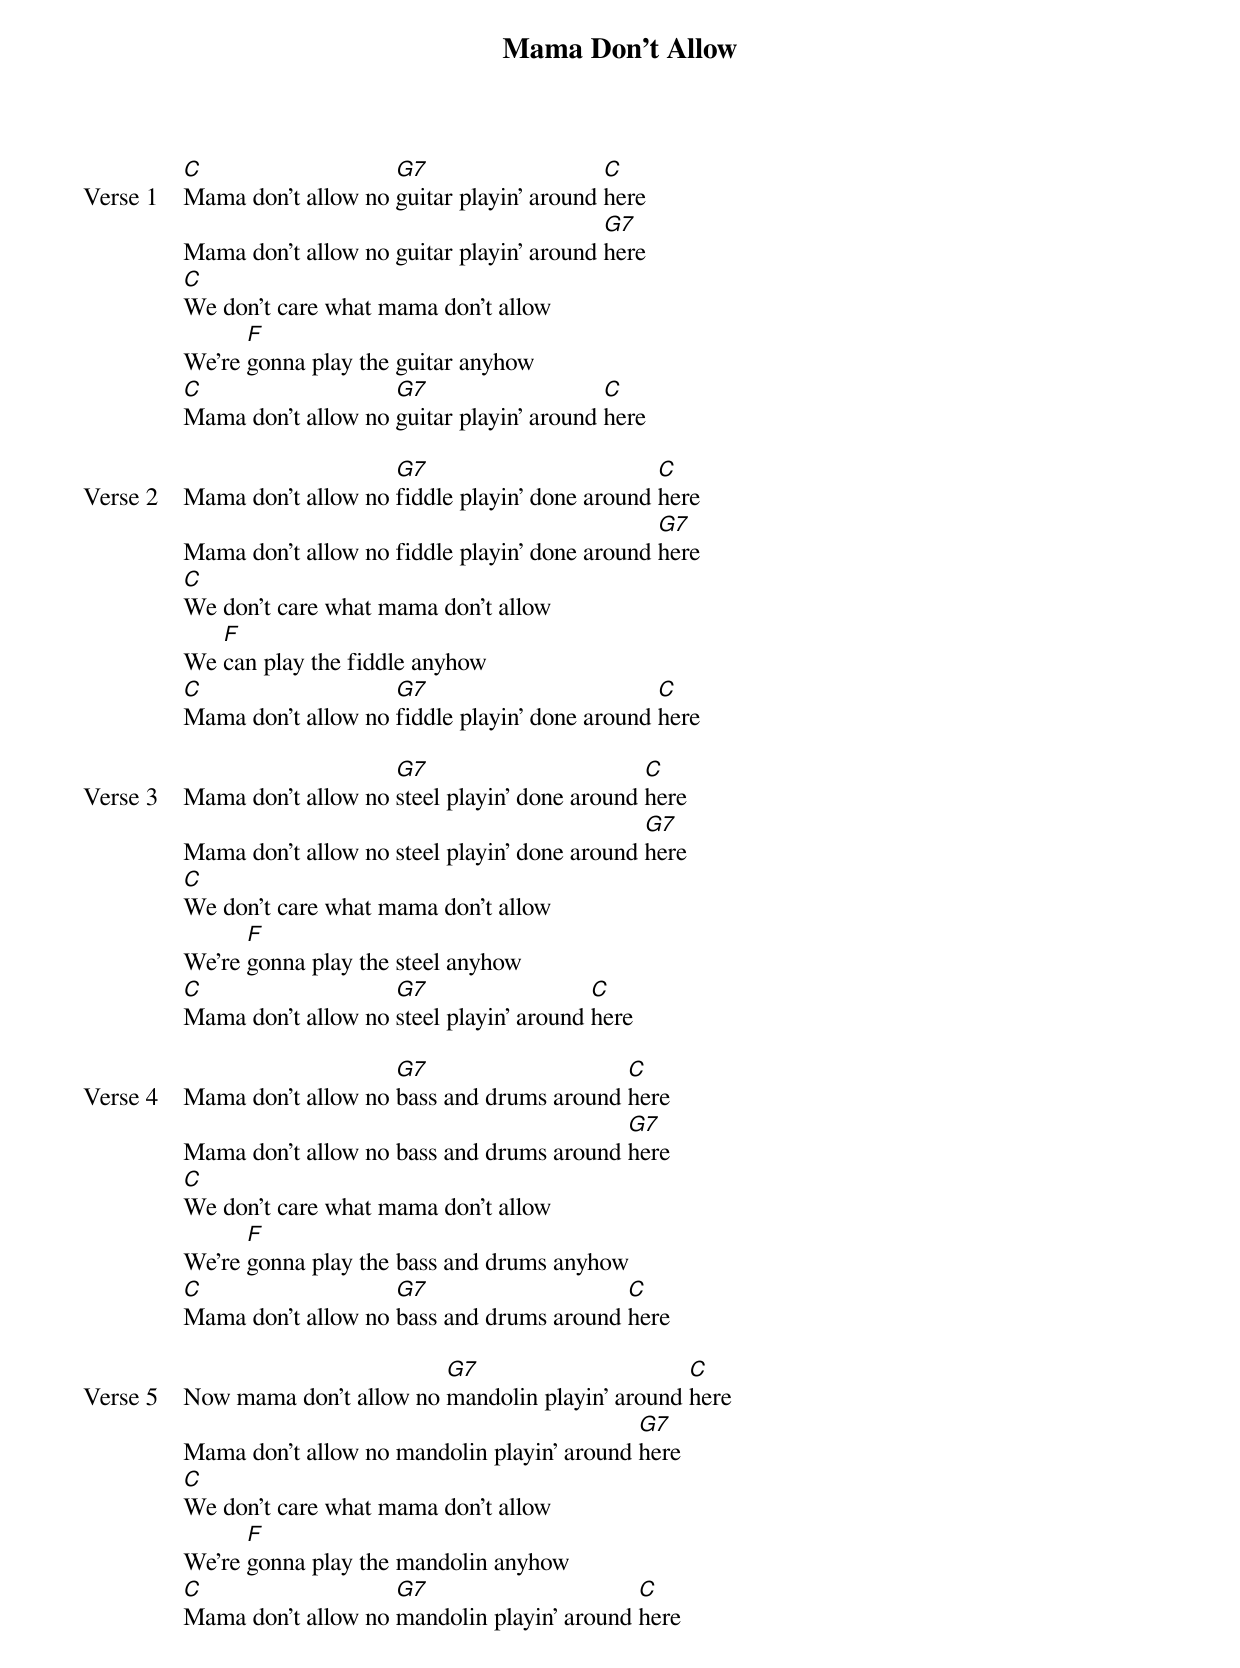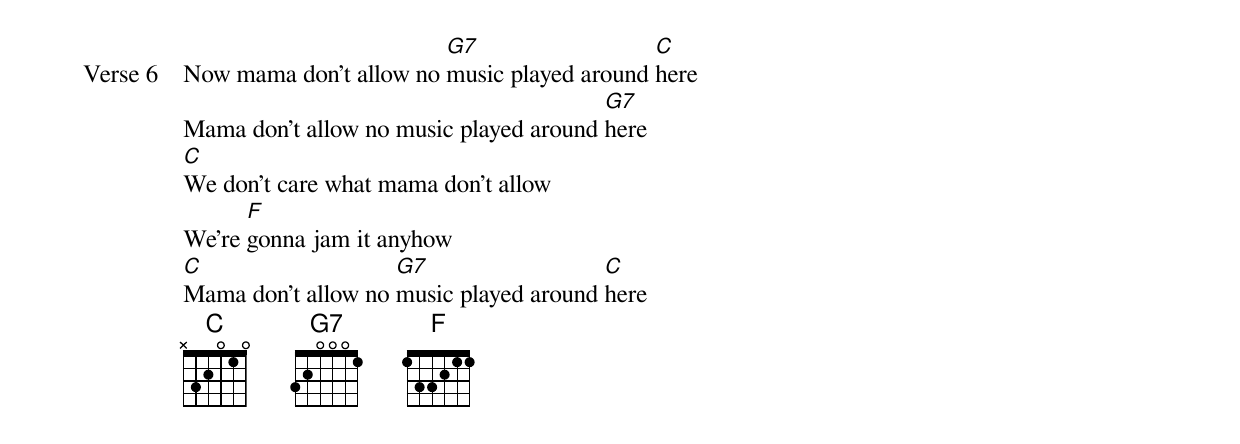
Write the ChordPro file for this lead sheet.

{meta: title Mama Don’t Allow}
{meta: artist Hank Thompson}
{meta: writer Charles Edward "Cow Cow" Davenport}

{start_of_verse: Verse 1}
[C]Mama don't allow no [G7]guitar playin’ around [C]here
Mama don't allow no guitar playin’ around [G7]here
[C]We don't care what mama don't allow
We’re [F]gonna play the guitar anyhow
[C]Mama don't allow no [G7]guitar playin’ around [C]here
{end_of_verse}

{start_of_verse: Verse 2}
Mama don't allow no [G7]fiddle playin’ done around [C]here
Mama don't allow no fiddle playin’ done around [G7]here
[C]We don't care what mama don't allow
We [F]can play the fiddle anyhow
[C]Mama don't allow no [G7]fiddle playin’ done around [C]here
{end_of_verse}

{start_of_verse: Verse 3}
Mama don't allow no [G7]steel playin’ done around [C]here
Mama don't allow no steel playin’ done around [G7]here
[C]We don't care what mama don't allow
We’re [F]gonna play the steel anyhow
[C]Mama don't allow no [G7]steel playin’ around [C]here
{end_of_verse}

{start_of_verse: Verse 4}
Mama don't allow no [G7]bass and drums around [C]here
Mama don't allow no bass and drums around [G7]here
[C]We don't care what mama don't allow
We’re [F]gonna play the bass and drums anyhow
[C]Mama don't allow no [G7]bass and drums around [C]here
{end_of_verse}

{start_of_verse: Verse 5}
Now mama don't allow no [G7]mandolin playin’ around [C]here
Mama don't allow no mandolin playin’ around [G7]here
[C]We don't care what mama don't allow
We’re [F]gonna play the mandolin anyhow
[C]Mama don't allow no [G7]mandolin playin’ around [C]here
{end_of_verse}

{start_of_verse: Verse 6}
Now mama don't allow no [G7]music played around [C]here
Mama don't allow no music played around [G7]here
[C]We don't care what mama don't allow
We’re [F]gonna jam it anyhow
[C]Mama don't allow no [G7]music played around [C]here
{end_of_verse}
